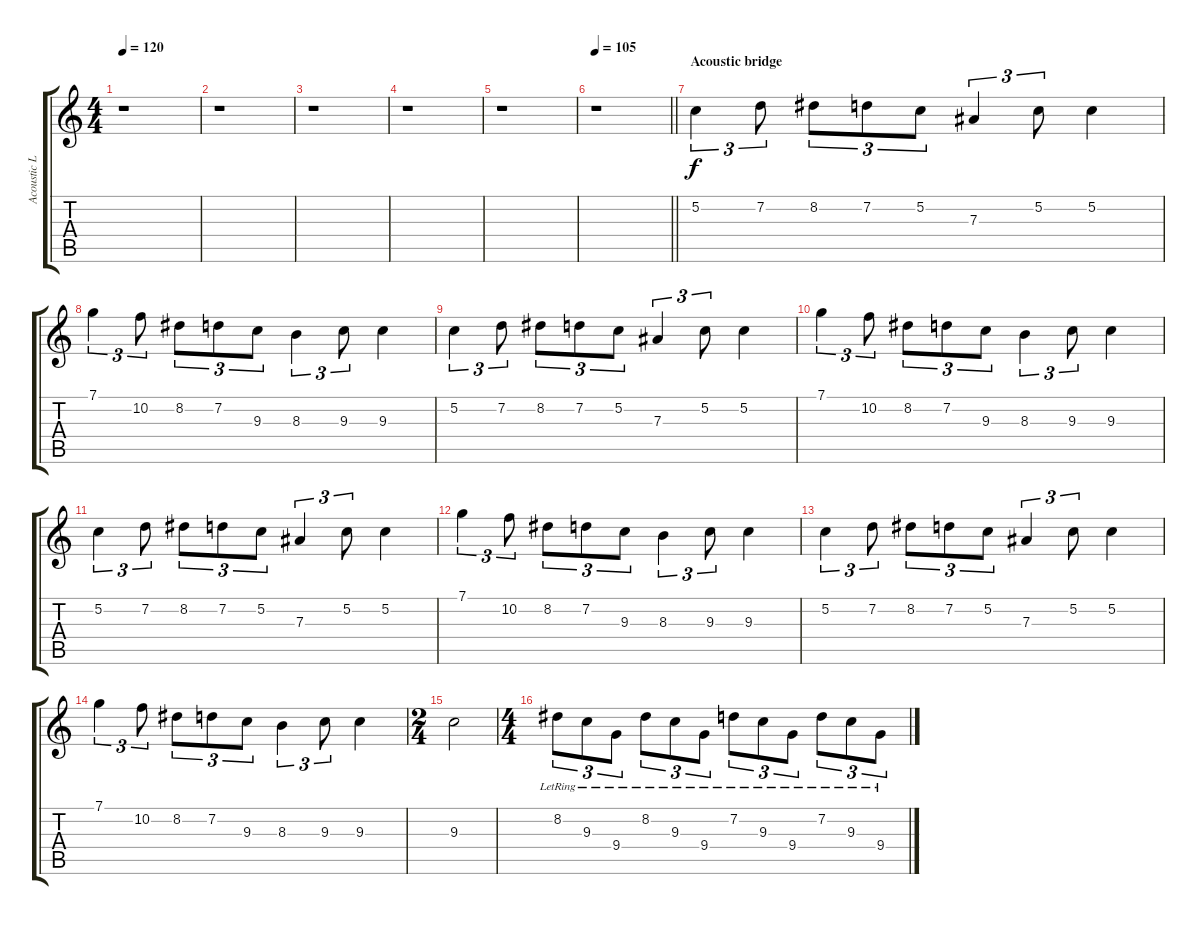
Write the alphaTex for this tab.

\track ("Acoustic Lead Guitar" "Acoustic L") {instrument acousticguitarsteel}
\staff {score tabs}
\tuning (C4 G3 Eb3 Bb2 F2 C2) {hide}
\ts (4 4)
\tempo 120
\clef g2
\ks c
r.1{dy f} |
r.1 |
r.1 |
r.1 |
r.1 |
\tempo 105
\barLineRight lightlight
r.1 |
\section ("" "Acoustic bridge")
5.2.4{tu (3 2)} 7.2.8{tu (3 2)} 8.2.8{tu (3 2)} 7.2.8{tu (3 2)} 5.2.8{tu (3 2)} 7.3.4{tu (3 2)} 5.2.8{tu (3 2)} 5.2.4 |
7.1.4{tu (3 2)} 10.2.8{tu (3 2)} 8.2.8{tu (3 2)} 7.2.8{tu (3 2)} 9.3.8{tu (3 2)} 8.3.4{tu (3 2)} 9.3.8{tu (3 2)} 9.3.4 |
5.2.4{tu (3 2)} 7.2.8{tu (3 2)} 8.2.8{tu (3 2)} 7.2.8{tu (3 2)} 5.2.8{tu (3 2)} 7.3.4{tu (3 2)} 5.2.8{tu (3 2)} 5.2.4 |
7.1.4{tu (3 2)} 10.2.8{tu (3 2)} 8.2.8{tu (3 2)} 7.2.8{tu (3 2)} 9.3.8{tu (3 2)} 8.3.4{tu (3 2)} 9.3.8{tu (3 2)} 9.3.4 |
5.2.4{tu (3 2)} 7.2.8{tu (3 2)} 8.2.8{tu (3 2)} 7.2.8{tu (3 2)} 5.2.8{tu (3 2)} 7.3.4{tu (3 2)} 5.2.8{tu (3 2)} 5.2.4 |
7.1.4{tu (3 2)} 10.2.8{tu (3 2)} 8.2.8{tu (3 2)} 7.2.8{tu (3 2)} 9.3.8{tu (3 2)} 8.3.4{tu (3 2)} 9.3.8{tu (3 2)} 9.3.4 |
5.2.4{tu (3 2)} 7.2.8{tu (3 2)} 8.2.8{tu (3 2)} 7.2.8{tu (3 2)} 5.2.8{tu (3 2)} 7.3.4{tu (3 2)} 5.2.8{tu (3 2)} 5.2.4 |
7.1.4{tu (3 2)} 10.2.8{tu (3 2)} 8.2.8{tu (3 2)} 7.2.8{tu (3 2)} 9.3.8{tu (3 2)} 8.3.4{tu (3 2)} 9.3.8{tu (3 2)} 9.3.4 |
\ts (2 4)
9.3.2 |
\ts (4 4)
8.2{lr}.8{tu (3 2)} 9.3{lr}.8{tu (3 2)} 9.4{lr}.8{tu (3 2)} 8.2{lr}.8{tu (3 2)} 9.3{lr}.8{tu (3 2)} 9.4{lr}.8{tu (3 2)} 7.2{lr}.8{tu (3 2)} 9.3{lr}.8{tu (3 2)} 9.4{lr}.8{tu (3 2)} 7.2{lr}.8{tu (3 2)} 9.3{lr}.8{tu (3 2)} 9.4{lr}.8{tu (3 2)}
